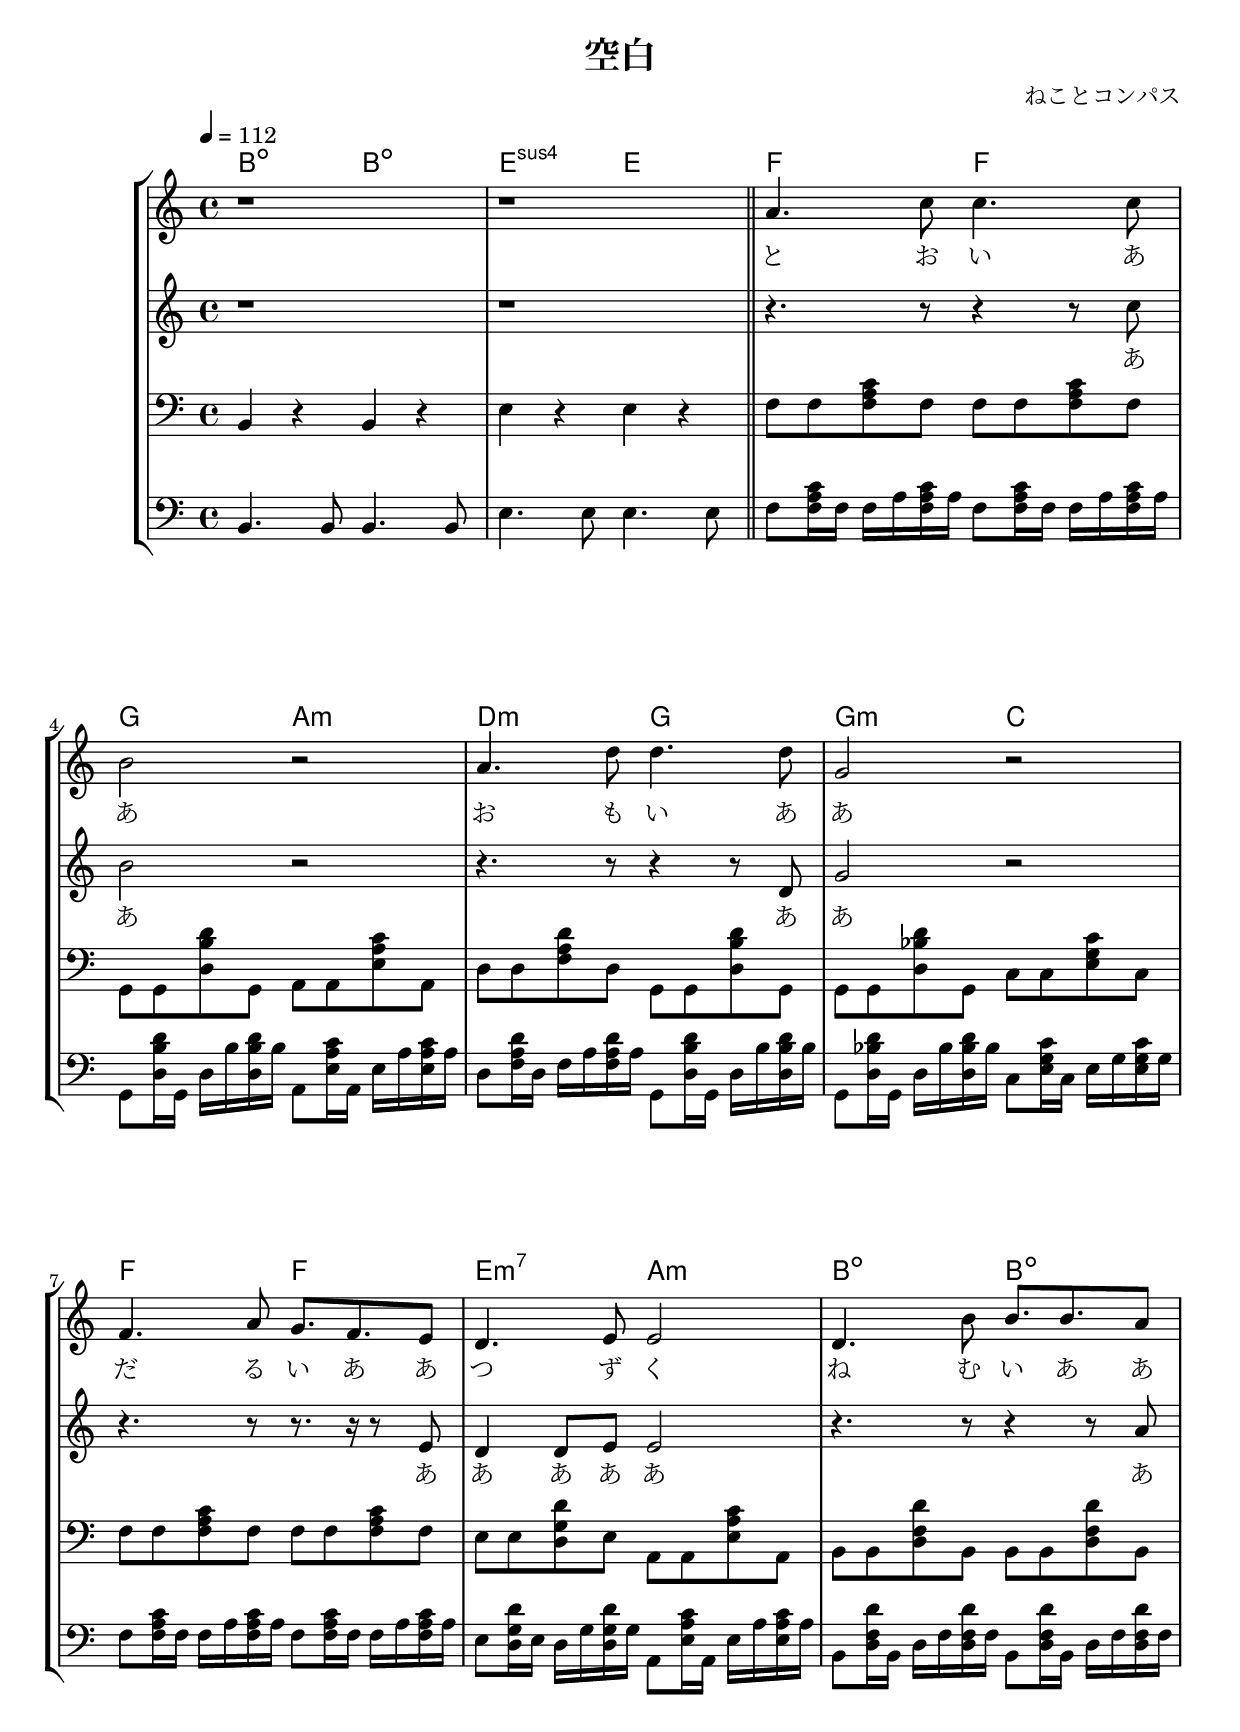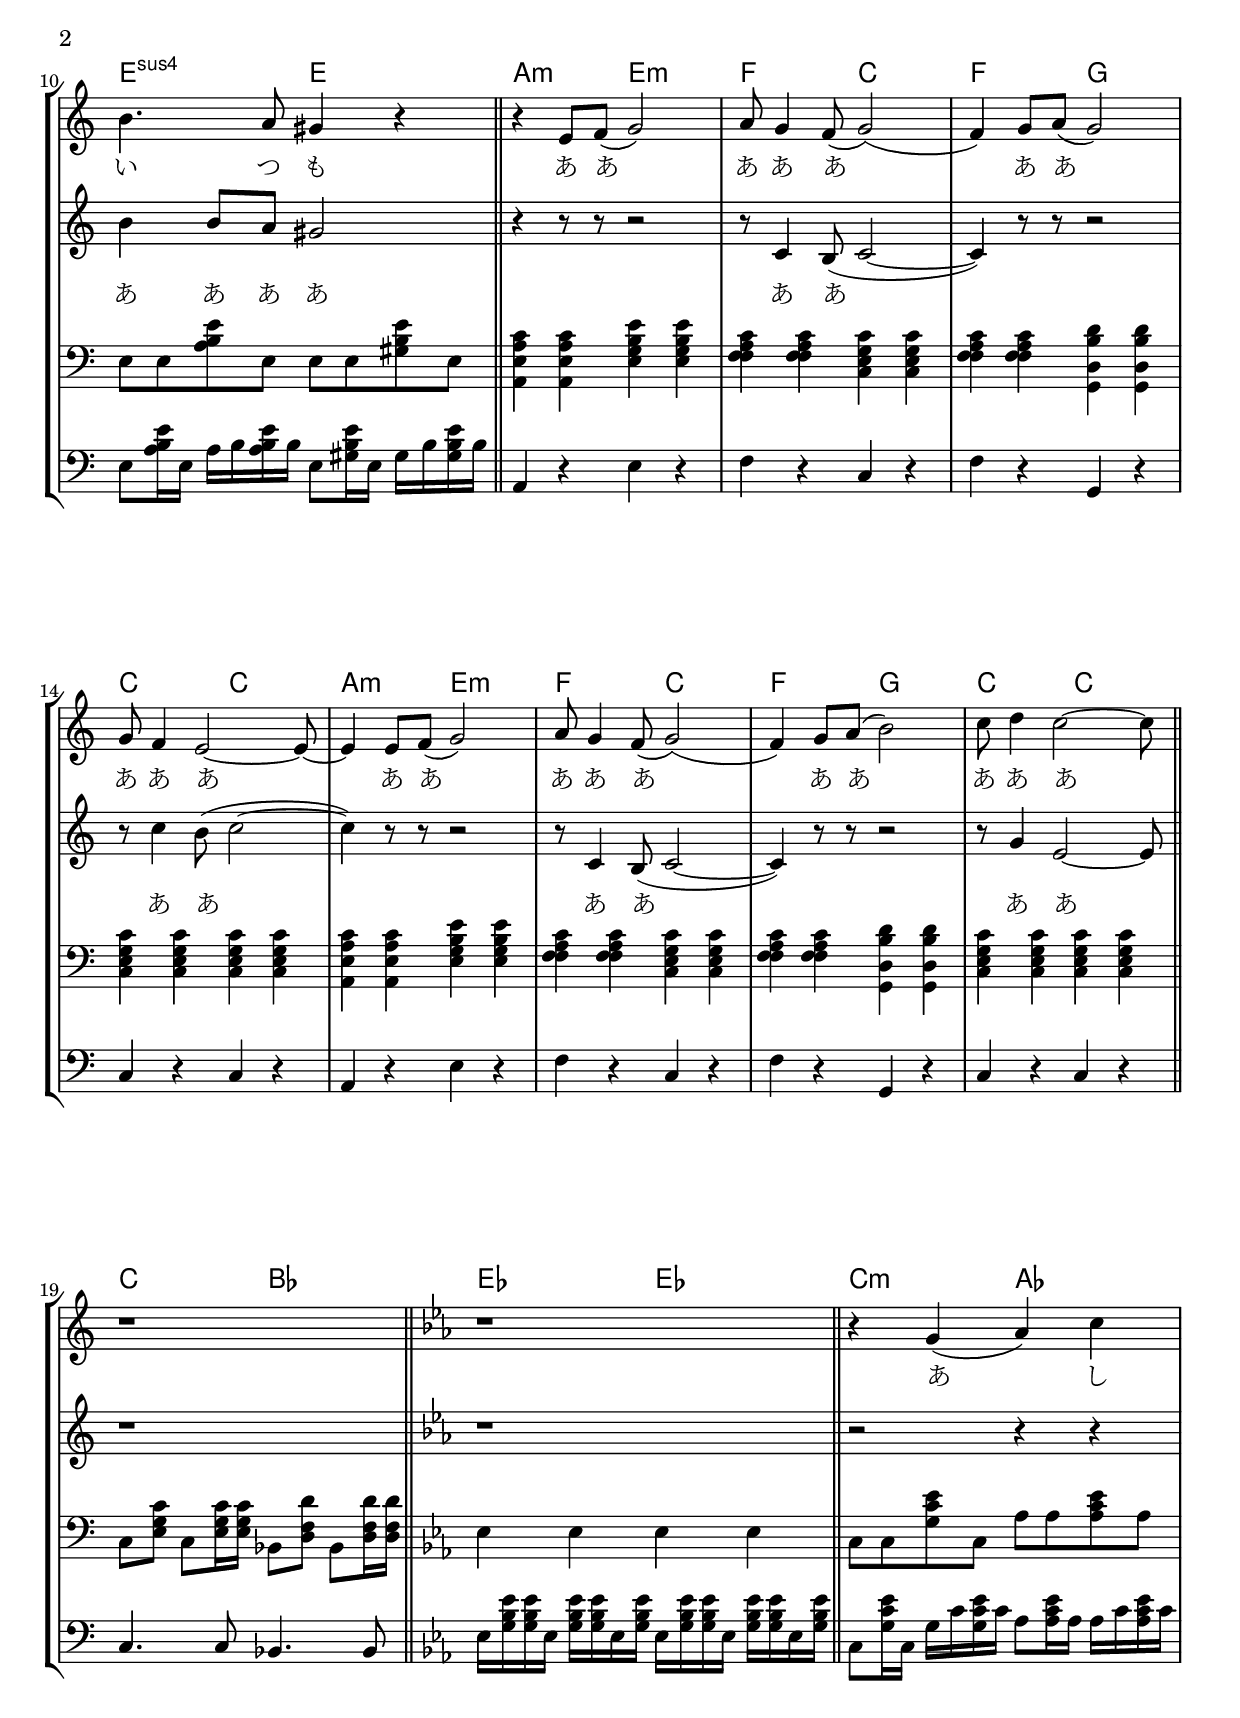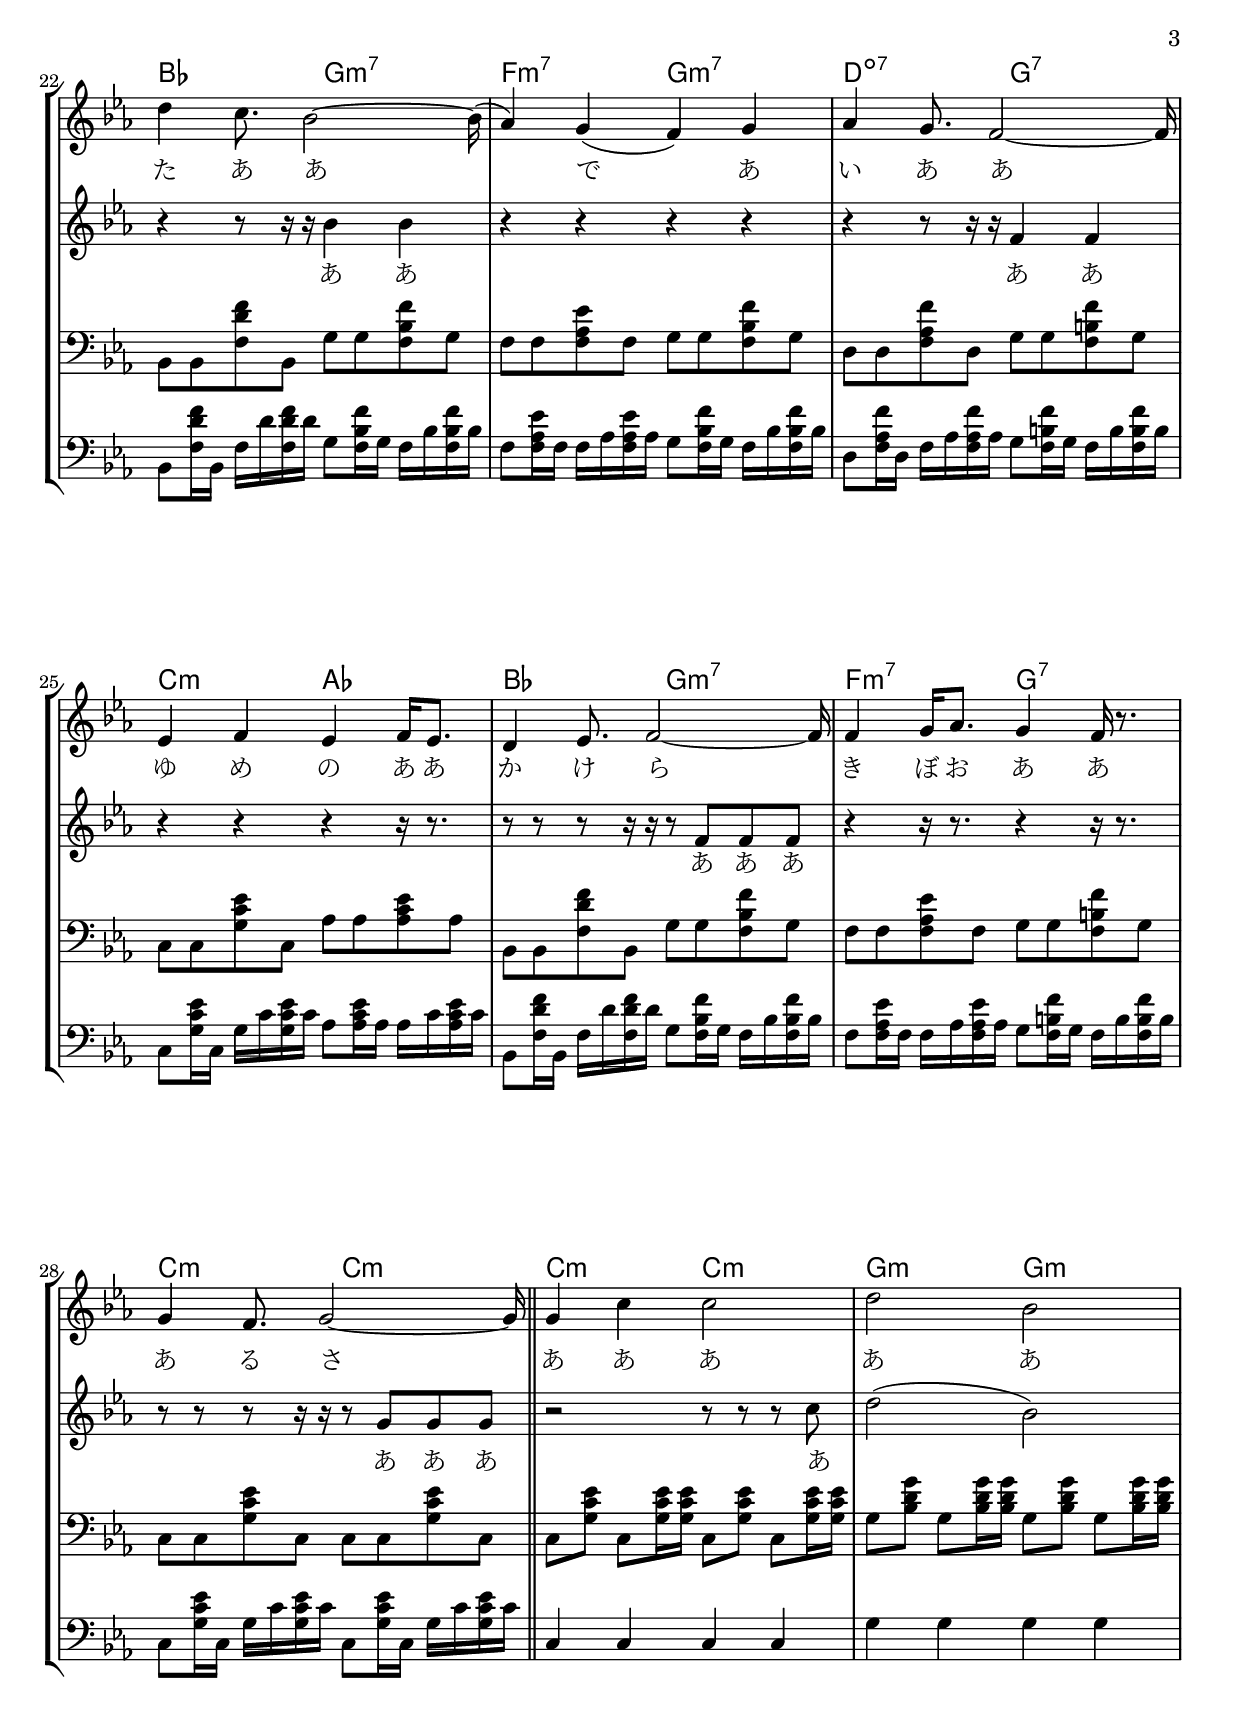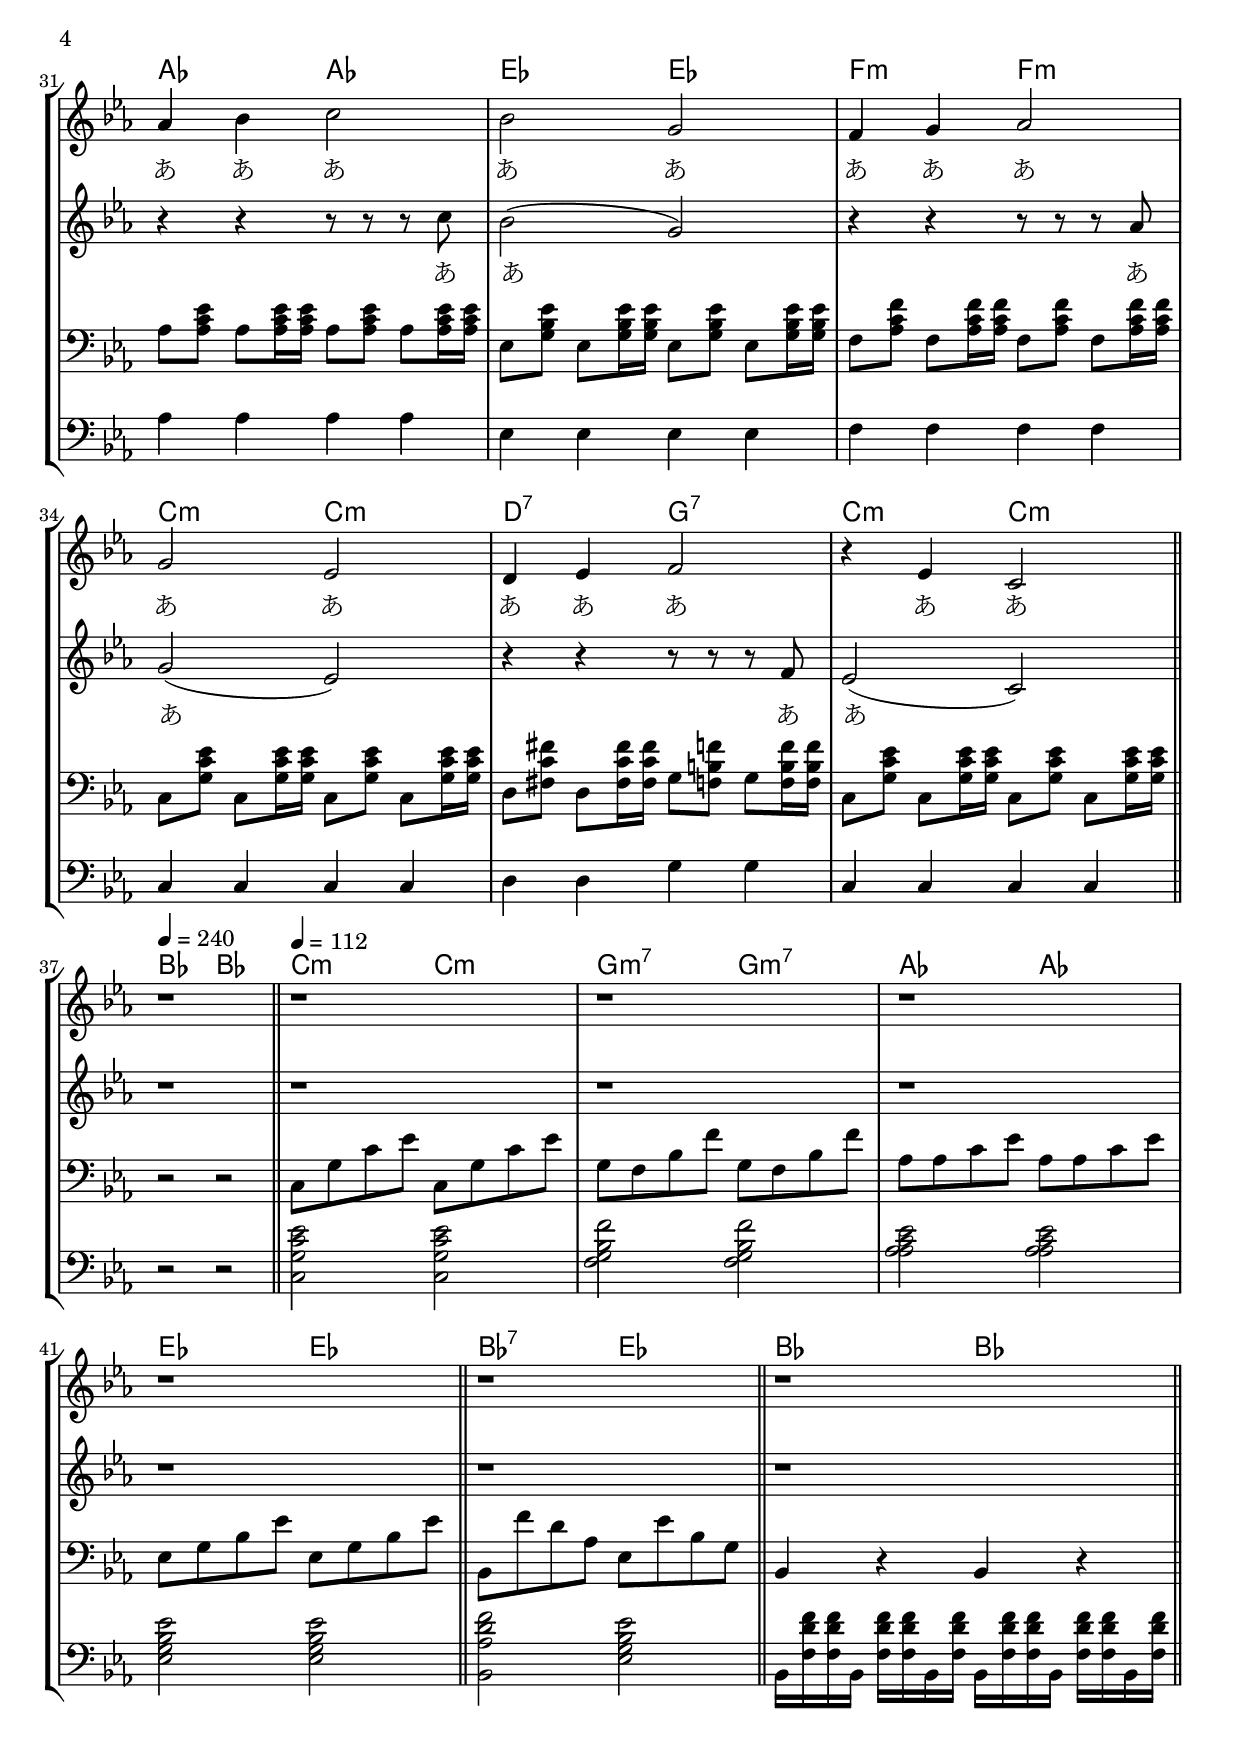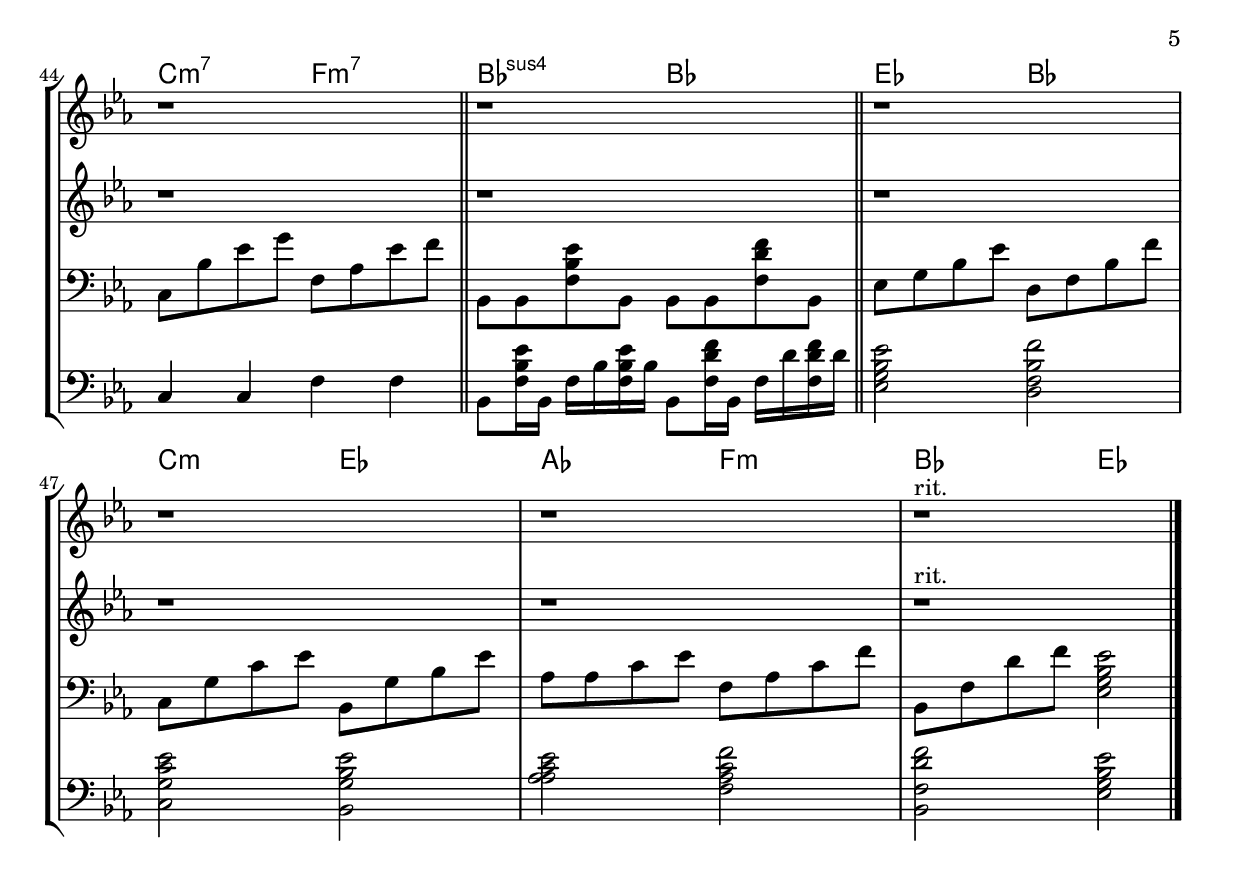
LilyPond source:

\version "2.12.1"

\header {
	title = \markup {空白}
	composer = \markup \center-column {ねことコンパス}
}

harmony = \chordmode {
	b2:dim b:dim e:sus4 e 

	f f g a:m d:m g g:m c f f e:min7 a:m b:dim b:dim e:sus4 e 

	a:m e:m f c f g c c a:m e:m f c f g c c 

	c bes 

	es es 

	c:m as bes g:min7 f:min7 g:min7 d:dim7 g:7 c:m as bes g:min7 f:min7 g:7 c:m c:m 

	c:m c:m g:m g:m as as es es f:m f:m c:m c:m d:7 g:7 c:m c:m 

	bes bes 

	c:m c:m g:min7 g:min7 as as es es 

	bes:7 es 

	bes bes 

	c:min7 f:min7 

	bes:sus4 bes 

	es bes c:m es as f:m bes es 
}

melody = {
	\key c \major
	\tempo 4 = 112
	r1 | r1   
	\set Staff.midiInstrument = #"mmi0.42"
	a'4.  c''8  c''4.  c''8 
	b'2  r2 
	a'4.  d''8  d''4.  d''8 
	g'2  r2 
	f'4.  a'8  g'8.  f'8.  e'8 
	d'4.  e'8  e'2 
	d'4.  b'8  b'8.  b'8.  a'8 
	b'4.  a'8  gis'4  	r4 	\set Staff.midiInstrument = #"Lead 2 (sawtooth)"
	r4 e'8  f'8  (g'2) 
	a'8  g'4  f'8  (g'2) 
	(f'4)  g'8  a'8  (g'2) 
	g'8  f'4  e'2~e'8~ 
	e'4  e'8  f'8  (g'2) 
	a'8  g'4  f'8  (g'2) 
	(f'4)  g'8  a'8  (b'2) 
	c''8  d''4  c''2~c''8
	r1   
	\key es \major
	r1   
	\set Staff.midiInstrument = #"mmi0.45"
	r4 g'4  (as'4)  c''4 
	d''4  c''8.  bes'2~bes'16 
	(as'4)  g'4  (f'4)  g'4 
	as'4  g'8.  f'2~f'16 
	es'4  f'4  es'4  f'16  es'8. 
	d'4  es'8.  f'2~f'16 
	f'4  g'16  as'8.  g'4  f'16  r8. 
	g'4  f'8.  g'2~g'16
	\set Staff.midiInstrument = #"Lead 1 (square)"
	g'4  c''4  c''2 
	d''2  bes'2 
	as'4  bes'4  c''2 
	bes'2  g'2 
	f'4  g'4  as'2 
	g'2  es'2 
	d'4  es'4  f'2 
	r4  es'4  c'2
	\tempo 4 = 240
	r1   
	\tempo 4 = 112
	r1 | r1 | r1 | r1   
	r1   
	r1   
	r1   
	r1   
	r1 | r1 | r1 | r1^"rit." \bar "|."
}

words = \lyricmode {
	
	と  お  い  あ  あ  お  も  い  あ  あ  だ  る  い  あ  あ  つ  ず  く  ね  む  い  あ  あ  い  つ  も  
	あ  あ  あ  あ  あ  あ  あ  あ  あ  あ  あ  あ  あ  あ  あ  あ  あ  あ  あ  あ  
	
	
	あ  し  た  あ  あ  で  あ  い  あ  あ  ゆ  め  の  あ  あ  か  け  ら  き  ぼ  お  あ  あ  あ  る  さ  
	あ  あ  あ  あ  あ  あ  あ  あ  あ  あ  あ  あ  あ  あ  あ  あ  あ  あ  あ  あ  
	
	
	
	
	
	
	
}

secondmelody = {
	\key c \major
	\tempo 4 = 112
	r1 | r1   
	\set Staff.midiInstrument = #"Ocarina"
	r4.  r8  r4  r8  c''8 
	b'2  r2 
	r4.  r8  r4  r8  d'8 
	g'2  r2 
	r4.  r8  r8.  r16  r8  e'8 
	d'4  d'8  e'8  e'2 
	r4.  r8  r4  r8  a'8 
	b'4  b'8  a'8  gis'2
	\set Staff.midiInstrument = #"Brass Section"
	r4 r8  r8  r2 
	r8  c'4  b8  (c'2~ 
	c'4)  r8  r8  r2 
	r8  c''4  b'8  (c''2~ 
	c''4)  r8  r8  r2 
	r8  c'4  b8  (c'2~ 
	c'4)  r8  r8  r2 
	r8  g'4  e'2~e'8
	r1   
	\key es \major
	r1   
	\set Staff.midiInstrument = #"FX 4 (atmosphere)"
	r2  r4  r4 
	r4  r8  r16  r16  bes'4  bes'4 
	r4  r4  r4  r4 
	r4  r8  r16  r16  f'4  f'4 
	r4  r4  r4  r16  r8. 
	r8  r8  r8  r16  r16  r8  f'8  f'8  f'8 
	r4  r16  r8.  r4  r16  r8. 
	r8  r8  r8  r16  r16  r8  g'8  g'8  g'8
	\set Staff.midiInstrument = #"Steel Drums"
	r2~r8  r8  r8  c''8 
	d''2  (bes'2) 
	r4  r4  r8  r8  r8  c''8 
	bes'2  (g'2) 
	r4  r4  r8  r8  r8  as'8 
	g'2  (es'2) 
	r4  r4  r8  r8  r8  f'8 
	es'2  (c'2)
	\tempo 4 = 240
	r1   
	\tempo 4 = 112
	r1 | r1 | r1 | r1   
	r1   
	r1   
	r1   
	r1   
	r1 | r1 | r1 | r1^"rit." \bar "|."
}

secondwords = \lyricmode {
	
	あ  あ  あ  あ  あ  あ  あ  あ  あ  あ  あ  あ  あ  あ  
	あ  あ  あ  あ  あ  あ  あ  あ  
	
	
	あ  あ  あ  あ  あ  あ  あ  あ  あ  あ  
	あ  あ  あ  あ  あ  あ  あ  あ  
	
	
	
	
	
	
	
}

tempochange = {
	\tempo 4 = 112
	r1 | r1 \bar "||"
	\tempo 4 = 112
	r1 | r1 | r1 | r1 | r1 | r1 | r1 | r1 \bar "||"
	\tempo 4 = 112
	r1 | r1 | r1 | r1 | r1 | r1 | r1 | r1 \bar "||"
	\tempo 4 = 112
	r1 \bar "||"
	\tempo 4 = 112
	r1 \bar "||"
	\tempo 4 = 112
	r1 | r1 | r1 | r1 | r1 | r1 | r1 | r1 \bar "||"
	\tempo 4 = 112
	r1 | r1 | r1 | r1 | r1 | r1 | r1 | r1 \bar "||"
	\tempo 4 = 240
	r1 \bar "||"
	\tempo 4 = 112
	r1 | r1 | r1 | r1 \bar "||"
	\tempo 4 = 112
	r1 \bar "||"
	\tempo 4 = 112
	r1 \bar "||"
	\tempo 4 = 112
	r1 \bar "||"
	\tempo 4 = 112
	r1 \bar "||"
	\tempo 4 = 112
	r1 | r1 | r1 | \tempo 4 = 84 r2 \tempo 4 = 74 r2 \bar "|."
}

mainacc = {
	\clef bass
	\set Staff.midiInstrument = #"Acoustic Guitar (steel)"
	\key c \major
	\tempo 4 = 112
	b,4 r4
	b,4 r4
	e4 r4
	e4 r4
	\bar "||"

	\set Staff.midiInstrument = #"Acoustic grand"
	f8 f8 <f a c'>8 f8
	f8 f8 <f a c'>8 f8
	g,8 g,8 <d b d'>8 g,8
	a,8 a,8 <e a c'>8 a,8
	d8 d8 <f a d'>8 d8
	g,8 g,8 <d b d'>8 g,8
	g,8 g,8 <d bes d'>8 g,8
	c8 c8 <e g c'>8 c8
	f8 f8 <f a c'>8 f8
	f8 f8 <f a c'>8 f8
	e8 e8 <d g d'>8 e8
	a,8 a,8 <e a c'>8 a,8
	b,8 b,8 <d f d'>8 b,8
	b,8 b,8 <d f d'>8 b,8
	e8 e8 <a b e'>8 e8
	e8 e8 <gis b e'>8 e8
	\bar "||"

	\set Staff.midiInstrument = #"Acoustic Guitar (steel)"
	<a, e a c'>4 <a, e a c'>4
	<e g b e'>4 <e g b e'>4
	<f f a c'>4 <f f a c'>4
	<c e g c'>4 <c e g c'>4
	<f f a c'>4 <f f a c'>4
	<g, d b d'>4 <g, d b d'>4
	<c e g c'>4 <c e g c'>4
	<c e g c'>4 <c e g c'>4
	<a, e a c'>4 <a, e a c'>4
	<e g b e'>4 <e g b e'>4
	<f f a c'>4 <f f a c'>4
	<c e g c'>4 <c e g c'>4
	<f f a c'>4 <f f a c'>4
	<g, d b d'>4 <g, d b d'>4
	<c e g c'>4 <c e g c'>4
	<c e g c'>4 <c e g c'>4
	\bar "||"

	\set Staff.midiInstrument = #"Acoustic Guitar (steel)"
	c8 <e g c'> c <e g c'>16 <e g c'>
	bes,8 <d f d'> bes, <d f d'>16 <d f d'>
	\bar "||"

	\set Staff.midiInstrument = #"Acoustic Guitar (nylon)"
	\key es \major
	es4 es4
	es4 es4
	\bar "||"

	\set Staff.midiInstrument = #"Acoustic Guitar (nylon)"
	c8 c8 <g c' es'>8 c8
	as8 as8 <as c' es'>8 as8
	bes,8 bes,8 <f d' f'>8 bes,8
	g8 g8 <f bes f'>8 g8
	f8 f8 <f as es'>8 f8
	g8 g8 <f bes f'>8 g8
	d8 d8 <f as f'>8 d8
	g8 g8 <f b f'>8 g8
	c8 c8 <g c' es'>8 c8
	as8 as8 <as c' es'>8 as8
	bes,8 bes,8 <f d' f'>8 bes,8
	g8 g8 <f bes f'>8 g8
	f8 f8 <f as es'>8 f8
	g8 g8 <f b f'>8 g8
	c8 c8 <g c' es'>8 c8
	c8 c8 <g c' es'>8 c8
	\bar "||"

	\set Staff.midiInstrument = #"Acoustic Guitar (steel)"
	c8 <g c' es'> c <g c' es'>16 <g c' es'>
	c8 <g c' es'> c <g c' es'>16 <g c' es'>
	g8 <bes d' g'> g <bes d' g'>16 <bes d' g'>
	g8 <bes d' g'> g <bes d' g'>16 <bes d' g'>
	as8 <as c' es'> as <as c' es'>16 <as c' es'>
	as8 <as c' es'> as <as c' es'>16 <as c' es'>
	es8 <g bes es'> es <g bes es'>16 <g bes es'>
	es8 <g bes es'> es <g bes es'>16 <g bes es'>
	f8 <as c' f'> f <as c' f'>16 <as c' f'>
	f8 <as c' f'> f <as c' f'>16 <as c' f'>
	c8 <g c' es'> c <g c' es'>16 <g c' es'>
	c8 <g c' es'> c <g c' es'>16 <g c' es'>
	d8 <fis c' fis'> d <fis c' fis'>16 <fis c' fis'>
	g8 <f b f'> g <f b f'>16 <f b f'>
	c8 <g c' es'> c <g c' es'>16 <g c' es'>
	c8 <g c' es'> c <g c' es'>16 <g c' es'>
	\bar "||"

	\set Staff.midiInstrument = #"Acoustic grand"
	\tempo 4 = 240
	r2
	r2
	\bar "||"

	\set Staff.midiInstrument = #"Acoustic Guitar (nylon)"
	\tempo 4 = 112
	c8 g8 c'8 es'8
	c8 g8 c'8 es'8
	g8 f8 bes8 f'8
	g8 f8 bes8 f'8
	as8 as8 c'8 es'8
	as8 as8 c'8 es'8
	es8 g8 bes8 es'8
	es8 g8 bes8 es'8
	\bar "||"

	\set Staff.midiInstrument = #"Voice Oohs"
	bes,8 f' d' as
	es8 es' bes g
	\bar "||"

	\set Staff.midiInstrument = #"Acoustic Guitar (steel)"
	bes,4 r4
	bes,4 r4
	\bar "||"

	\set Staff.midiInstrument = #"Rock Organ"
	c8 bes8 es'8 g'8
	f8 as8 es'8 f'8
	\bar "||"

	\set Staff.midiInstrument = #"FX 7 (echoes)"
	bes,8 bes,8 <f bes es'>8 bes,8
	bes,8 bes,8 <f d' f'>8 bes,8
	\bar "||"

	\set Staff.midiInstrument = #"Acoustic Guitar (nylon)"
	es8 g8 bes8 es'8
	d8 f8 bes8 f'8
	c8 g8 c'8 es'8
	bes,8 g8 bes8 es'8
	as8 as8 c'8 es'8
	f8 as8 c'8 f'8
	bes,8 f8 d'8 f'8
	<es g bes es'>2
	\bar "|."
}

subacc = {
	\clef bass
	\set Staff.midiInstrument = #"Acoustic Guitar (nylon)"
	\key c \major
	\tempo 4 = 112
	b,4.b,8
	b,4.b,8
	e4.e8
	e4.e8
	\bar "||"

	\set Staff.midiInstrument = #"Acoustic Guitar (nylon)"
	f8 <f a c'>16 f16   f16 a16 <f a c'>16 a16
	f8 <f a c'>16 f16   f16 a16 <f a c'>16 a16
	g,8 <d b d'>16 g,16   d16 b16 <d b d'>16 b16
	a,8 <e a c'>16 a,16   e16 a16 <e a c'>16 a16
	d8 <f a d'>16 d16   f16 a16 <f a d'>16 a16
	g,8 <d b d'>16 g,16   d16 b16 <d b d'>16 b16
	g,8 <d bes d'>16 g,16   d16 bes16 <d bes d'>16 bes16
	c8 <e g c'>16 c16   e16 g16 <e g c'>16 g16
	f8 <f a c'>16 f16   f16 a16 <f a c'>16 a16
	f8 <f a c'>16 f16   f16 a16 <f a c'>16 a16
	e8 <d g d'>16 e16   d16 g16 <d g d'>16 g16
	a,8 <e a c'>16 a,16   e16 a16 <e a c'>16 a16
	b,8 <d f d'>16 b,16   d16 f16 <d f d'>16 f16
	b,8 <d f d'>16 b,16   d16 f16 <d f d'>16 f16
	e8 <a b e'>16 e16   a16 b16 <a b e'>16 b16
	e8 <gis b e'>16 e16   gis16 b16 <gis b e'>16 b16
	\bar "||"

	\set Staff.midiInstrument = #"Pad 8 (sweep)"
	a,4 r4
	e4 r4
	f4 r4
	c4 r4
	f4 r4
	g,4 r4
	c4 r4
	c4 r4
	a,4 r4
	e4 r4
	f4 r4
	c4 r4
	f4 r4
	g,4 r4
	c4 r4
	c4 r4
	\bar "||"

	\set Staff.midiInstrument = #"Bright Acoustic"
	c4.c8
	bes,4.bes,8
	\bar "||"

	\set Staff.midiInstrument = #"Acoustic Guitar (steel)"
	\key es \major
	es16 <g bes es'>16 <g bes es'>16 es16   <g bes es'>16 <g bes es'>16 es16 <g bes es'>16
	es16 <g bes es'>16 <g bes es'>16 es16   <g bes es'>16 <g bes es'>16 es16 <g bes es'>16
	\bar "||"

	\set Staff.midiInstrument = #"Honky-tonk"
	c8 <g c' es'>16 c16   g16 c'16 <g c' es'>16 c'16
	as8 <as c' es'>16 as16   as16 c'16 <as c' es'>16 c'16
	bes,8 <f d' f'>16 bes,16   f16 d'16 <f d' f'>16 d'16
	g8 <f bes f'>16 g16   f16 bes16 <f bes f'>16 bes16
	f8 <f as es'>16 f16   f16 as16 <f as es'>16 as16
	g8 <f bes f'>16 g16   f16 bes16 <f bes f'>16 bes16
	d8 <f as f'>16 d16   f16 as16 <f as f'>16 as16
	g8 <f b f'>16 g16   f16 b16 <f b f'>16 b16
	c8 <g c' es'>16 c16   g16 c'16 <g c' es'>16 c'16
	as8 <as c' es'>16 as16   as16 c'16 <as c' es'>16 c'16
	bes,8 <f d' f'>16 bes,16   f16 d'16 <f d' f'>16 d'16
	g8 <f bes f'>16 g16   f16 bes16 <f bes f'>16 bes16
	f8 <f as es'>16 f16   f16 as16 <f as es'>16 as16
	g8 <f b f'>16 g16   f16 b16 <f b f'>16 b16
	c8 <g c' es'>16 c16   g16 c'16 <g c' es'>16 c'16
	c8 <g c' es'>16 c16   g16 c'16 <g c' es'>16 c'16
	\bar "||"

	\set Staff.midiInstrument = #"Electric Grand"
	c4 c4
	c4 c4
	g4 g4
	g4 g4
	as4 as4
	as4 as4
	es4 es4
	es4 es4
	f4 f4
	f4 f4
	c4 c4
	c4 c4
	d4 d4
	g4 g4
	c4 c4
	c4 c4
	\bar "||"

	\set Staff.midiInstrument = #"Acoustic grand"
	\tempo 4 = 240
	r2
	r2
	\bar "||"

	\set Staff.midiInstrument = #"Choir Aahs"
	\tempo 4 = 112
	<c g c' es'>2
	<c g c' es'>2
	<g f bes f'>2
	<g f bes f'>2
	<as as c' es'>2
	<as as c' es'>2
	<es g bes es'>2
	<es g bes es'>2
	\bar "||"

	\set Staff.midiInstrument = #"Acoustic grand"
	<bes, as d' f'>2
	<es g bes es'>2
	\bar "||"

	\set Staff.midiInstrument = #"Bright Acoustic"
	bes,16 <f d' f'>16 <f d' f'>16 bes,16   <f d' f'>16 <f d' f'>16 bes,16 <f d' f'>16
	bes,16 <f d' f'>16 <f d' f'>16 bes,16   <f d' f'>16 <f d' f'>16 bes,16 <f d' f'>16
	\bar "||"

	\set Staff.midiInstrument = #"Pad 3 (polysynth)"
	c4 c4
	f4 f4
	\bar "||"

	\set Staff.midiInstrument = #"Rock Organ"
	bes,8 <f bes es'>16 bes,16   f16 bes16 <f bes es'>16 bes16
	bes,8 <f d' f'>16 bes,16   f16 d'16 <f d' f'>16 d'16
	\bar "||"

	\set Staff.midiInstrument = #"FX 7 (echoes)"
	<es g bes es'>2
	<d f bes f'>2
	<c g c' es'>2
	<bes, g bes es'>2
	<as as c' es'>2
	<f as c' f'>2
	<bes, f d' f'>2
	<es g bes es'>2
	\bar "|."
}

percA = {
	\drummode {
	r1 |r1 \bar "||"
	hh8 hh8 hh8 hh8 hh8 hh8 hh8 hh8  |hh8 hh8 hh8 hh8 hh4 hh8 hh8  |hh8 hh8 hh8 hh8 hh8 hh8 hh8 hh8  |hh8 hh8 hh8 hh2 r8  |hh8 hh8 hh8 hh8 hh8 hh8 hh8 hh8  |hh8 hh8 hh8 hh8 hh4 hh8 hh8  |hh8 hh8 hh8 hh8 hh8 hh8 hh8 hh8  |r8 hh2. r8  \bar "||"
	r1  |r1  |r1  |r1  |r1  |r1  |r1  |r2 r8 hho4 hho8  \bar "||"
	r2 r8 hho4 hho8  \bar "||"
	cymr4 cymr4 cymr4 cymr4  \bar "||"
	cymr4 cymr4 cymr4 cymr4  |cymr4 cymr8 cymr16 cymr16 cymr4 cymr4  |cymr4 cymr4 cymr4 cymr4  |cymr4 cymr2.  |cymr4 cymr4 cymr4 cymr4  |cymr4 cymr8 cymr16 cymr16 cymr4 cymr4  |cymr4 cymr4 cymr4 cymr4  |cymr4 cymr2.  \bar "||"
	r1  |r1  |r1  |r1  |r1  |r1  |r1  |r2 r8 hho4 hho8  \bar "||"
	r1 \bar "||"
	r1  |r1  |r1  |r2 r8 hho4 hho8  \bar "||"
	cymr4 cymr4 cymr4 cymr4  \bar "||"
	r2 r8 hho4 hho8  \bar "||"
	cymr4 cymr4 cymr4 cymr4  \bar "||"
	r2 r8 hho4 hho8  \bar "||"
	hh8 hh8 hh8 hh8 hh8 hh8 hh8 hh8  |hh8 hh8 hh8 hh8 hh4 hh8 hh8  |hh8 hh8 hh8 hh8 hh8 hh8 hh8 hh8  |r8 hh2. r8  \bar "|."
	}
}

percB = {
	\drummode {
	r1 |r1 \bar "||"
	r4 sn8. sn8 sn8. sn8. sn16  |r4 sn8. sn8 sn8. sn4  |r4 sn8. sn8 sn8. sn8. sn16  |r8 sn8 sn4 sn8 sn16 sn8 sn8 sn16  |r4 sn8. sn8 sn8. sn8. sn16  |r4 sn8. sn8 sn8. sn4  |r4 sn8. sn8 sn8. sn8. sn16  |r4 sn2 sn4  \bar "||"
	r4. hhp2 hhp8  |r4. hhp2 hhp8  |r4. hhp2 hhp8  |r4. hhp2 hhp8  |r4. hhp2 hhp8  |r4. hhp2 hhp8  |r4. hhp2 hhp8  |hhp4 hhp4 hhp4 hhp4  \bar "||"
	hhp4 hhp4 hhp4 hhp4  \bar "||"
	r2 sn2  \bar "||"
	r2 sn2  |r2 sn2  |r2 sn2  |r8 sn8 sn2.  |r2 sn2  |r2 sn2  |r2 sn2  |r8 sn8 sn2.  \bar "||"
	r4. hhp2 hhp8  |r4. hhp2 hhp8  |r4. hhp2 hhp8  |r4. hhp2 hhp8  |r4. hhp2 hhp8  |r4. hhp2 hhp8  |r4. hhp2 hhp8  |hhp4 hhp4 hhp4 hhp4  \bar "||"
	r1 \bar "||"
	r4. hhp2 hhp8  |r4. hhp2 hhp8  |r4. hhp2 hhp8  |hhp4 hhp4 hhp4 hhp4  \bar "||"
	r2 sn2  \bar "||"
	hhp4 hhp4 hhp4 hhp4  \bar "||"
	r2 sn2  \bar "||"
	hhp4 hhp4 hhp4 hhp4  \bar "||"
	r4 sn8. sn8 sn8. sn8. sn16  |r4 sn8. sn8 sn8. sn4  |r4 sn8. sn8 sn8. sn8. sn16  |r4 sn2 sn4  \bar "|."
	}
}

percC = {
	\drummode {
	r1 |r1 \bar "||"
	bd8 bd4 bd2 bd8  |bd8 bd2 bd4.  |bd8 bd4 bd2 bd8  |bd4 r16 bd8. bd2  |bd8 bd4 bd2 bd8  |bd8 bd2 bd4.  |bd8 bd4 bd2 bd8  |bd8 bd4. bd4. bd8  \bar "||"
	hh4 hh4 hh4 hh4  |hh4 hh4 hh4 hh4  |hh4 hh4 hh4 hh4  |hh4 hh4 hh4 hh4  |hh4 hh4 hh4 hh4  |hh4 hh4 hh4 hh4  |hh4 hh4 hh4 hh4  |r4. hh2 r8  \bar "||"
	r4. hh2 r8  \bar "||"
	bd2 r8 bd4.  \bar "||"
	bd2. r8 bd8  |bd2. r8 bd8  |bd2. r8 bd8  |bd4. bd8 bd4. bd8  |bd2. r8 bd8  |bd2. r8 bd8  |bd2. r8 bd8  |bd2 r8 bd4.  \bar "||"
	hh4 hh4 hh4 hh4  |hh4 hh4 hh4 hh4  |hh4 hh4 hh4 hh4  |hh4 hh4 hh4 hh4  |hh4 hh4 hh4 hh4  |hh4 hh4 hh4 hh4  |hh4 hh4 hh4 hh4  |r4. hh2 r8  \bar "||"
	r1 \bar "||"
	hh4 hh4 hh4 hh4  |hh4 hh4 hh4 hh4  |hh4 hh4 hh4 hh4  |r4. hh2 r8  \bar "||"
	bd2 r8 bd4.  \bar "||"
	r4. hh2 r8  \bar "||"
	bd2 r8 bd4.  \bar "||"
	r4. hh2 r8  \bar "||"
	bd8 bd4 bd2 bd8  |bd8 bd2 bd4.  |bd8 bd4 bd2 bd8  |bd8 bd4. bd4. bd8  \bar "|."
	}
}

percD = {
	\drummode {
	r1 |r1 \bar "||"
	r1  |r2 r8 hho4.  |r1  |r4. r16 hho2 r16  |r1  |r2 r8 hho4.  |r1  |r4. r16 hho2 r16  \bar "||"
	bd2. r8 bd8  |bd8. bd8. bd2 bd8  |bd2. r8 bd8  |bd8. bd8. bd2 bd8  |bd2. r8 bd8  |bd8. bd8. bd2 bd8  |bd2. r8 bd8  |bd8. bd4. r16 bd4 bd8  \bar "||"
	bd8. bd4. r16 bd4 bd8  \bar "||"
	r8. tommh8. tommh2 r8  \bar "||"
	r1 |r1 |r1 |r2 r8 tommh8 tommh4  |r1 |r1 |r1 |r8. tommh8. tommh2 r8  \bar "||"
	bd2. r8 bd8  |bd8. bd8. bd2 bd8  |bd2. r8 bd8  |bd8. bd8. bd2 bd8  |bd2. r8 bd8  |bd8. bd8. bd2 bd8  |bd2. r8 bd8  |bd8. bd4. r16 bd4 bd8  \bar "||"
	r1 \bar "||"
	bd2. r8 bd8  |bd8. bd8. bd2 bd8  |bd2. r8 bd8  |bd8. bd4. r16 bd4 bd8  \bar "||"
	r8. tommh8. tommh2 r8  \bar "||"
	bd8. bd4. r16 bd4 bd8  \bar "||"
	r8. tommh8. tommh2 r8  \bar "||"
	bd8. bd4. r16 bd4 bd8  \bar "||"
	r1  |r2 r8 hho4.  |r1  |r4. r16 hho2 r16  \bar "|."
	}
}

percE = {
	\drummode {
	r1 |r1 \bar "||"
	r1 |r1 |r1 |r1 |r1 |r1 |r1 |cymc1  \bar "||"
	r1 | r1 | r1 | r1 | r1 | r1 | r1 | r1 \bar "||"
	r1 \bar "||"
	r2. toml8 toml8  \bar "||"
	r1 |r1 |r1 |r2. r8 toml8  |r1 |r1 |r1 |r2. toml8 toml8  \bar "||"
	r1 | r1 | r1 | r1 | r1 | r1 | r1 | r1 \bar "||"
	r1 \bar "||"
	r1 | r1 | r1 | r1 \bar "||"
	r2. toml8 toml8  \bar "||"
	r1 \bar "||"
	r2. toml8 toml8  \bar "||"
	r1 \bar "||"
	r1 |r1 |r1 |cymc1  \bar "|."
	}
}

percF = {
	\drummode {
	r1 | r1 \bar "||"
	r1 |r1 |r1 |r1 |r1 |r1 |r1 |r4 r16 tommh16 tommh4. tommh4  \bar "||"
	r1 | r1 | r1 | r1 | r1 | r1 | r1 | r1 \bar "||"
	r1 \bar "||"
	hho1  \bar "||"
	r1 |r1 |r1 |r1 |r1 |r1 |r1 |hho1  \bar "||"
	r1 | r1 | r1 | r1 | r1 | r1 | r1 | r1 \bar "||"
	r1 \bar "||"
	r1 | r1 | r1 | r1 \bar "||"
	hho1  \bar "||"
	r1 \bar "||"
	hho1  \bar "||"
	r1 \bar "||"
	r1 |r1 |r1 |r4 r16 tommh16 tommh4. tommh4  \bar "|."
	}
}

percG = {
	\drummode {
	r1 | r1 \bar "||"
	r1 |r1 |r1 |r1 |r1 |r1 |r1 |r4. r16 tomml4. tomml8.  \bar "||"
	r1 | r1 | r1 | r1 | r1 | r1 | r1 | r1 \bar "||"
	r1 \bar "||"
	r1 \bar "||"
	r1 | r1 | r1 | r1 | r1 | r1 | r1 | r1 \bar "||"
	r1 | r1 | r1 | r1 | r1 | r1 | r1 | r1 \bar "||"
	r1 \bar "||"
	r1 | r1 | r1 | r1 \bar "||"
	r1 \bar "||"
	r1 \bar "||"
	r1 \bar "||"
	r1 \bar "||"
	r1 |r1 |r1 |r4. r16 tomml4. tomml8.  \bar "|."
	}
}

percH = {
	\drummode {
	r1 | r1 \bar "||"
	r1 |r1 |r1 |r1 |r1 |r1 |r1 |r2 r16 toml8 toml4 r16  \bar "||"
	r1 | r1 | r1 | r1 | r1 | r1 | r1 | r1 \bar "||"
	r1 \bar "||"
	r1 \bar "||"
	r1 | r1 | r1 | r1 | r1 | r1 | r1 | r1 \bar "||"
	r1 | r1 | r1 | r1 | r1 | r1 | r1 | r1 \bar "||"
	r1 \bar "||"
	r1 | r1 | r1 | r1 \bar "||"
	r1 \bar "||"
	r1 \bar "||"
	r1 \bar "||"
	r1 \bar "||"
	r1 |r1 |r1 |r2 r16 toml8 toml4 r16  \bar "|."
	}
}

percI = {
	\drummode {
	r1 | r1 \bar "||"
	r1 |r1 |r1 |r1 |r1 |r1 |r1 |r2 r8 tomfh4 tomfh8  \bar "||"
	r1 | r1 | r1 | r1 | r1 | r1 | r1 | r1 \bar "||"
	r1 \bar "||"
	r1 \bar "||"
	r1 | r1 | r1 | r1 | r1 | r1 | r1 | r1 \bar "||"
	r1 | r1 | r1 | r1 | r1 | r1 | r1 | r1 \bar "||"
	r1 \bar "||"
	r1 | r1 | r1 | r1 \bar "||"
	r1 \bar "||"
	r1 \bar "||"
	r1 \bar "||"
	r1 \bar "||"
	r1 |r1 |r1 |r2 r8 tomfh4 tomfh8  \bar "|."
	}
}

\score {
	<<
		\new StaffGroup <<
			\new ChordNames {\harmony}
			\new Voice = "melody" {\melody}
			\new Lyrics \lyricsto "melody" \words
			\new Voice = "secondmelody" {\secondmelody}
			\new Lyrics \lyricsto "secondmelody" \secondwords
			\new Staff = "mainacc" {\mainacc}
			\new Staff = "subacc" {\subacc}
		>>
	>>
	\layout { }
}
